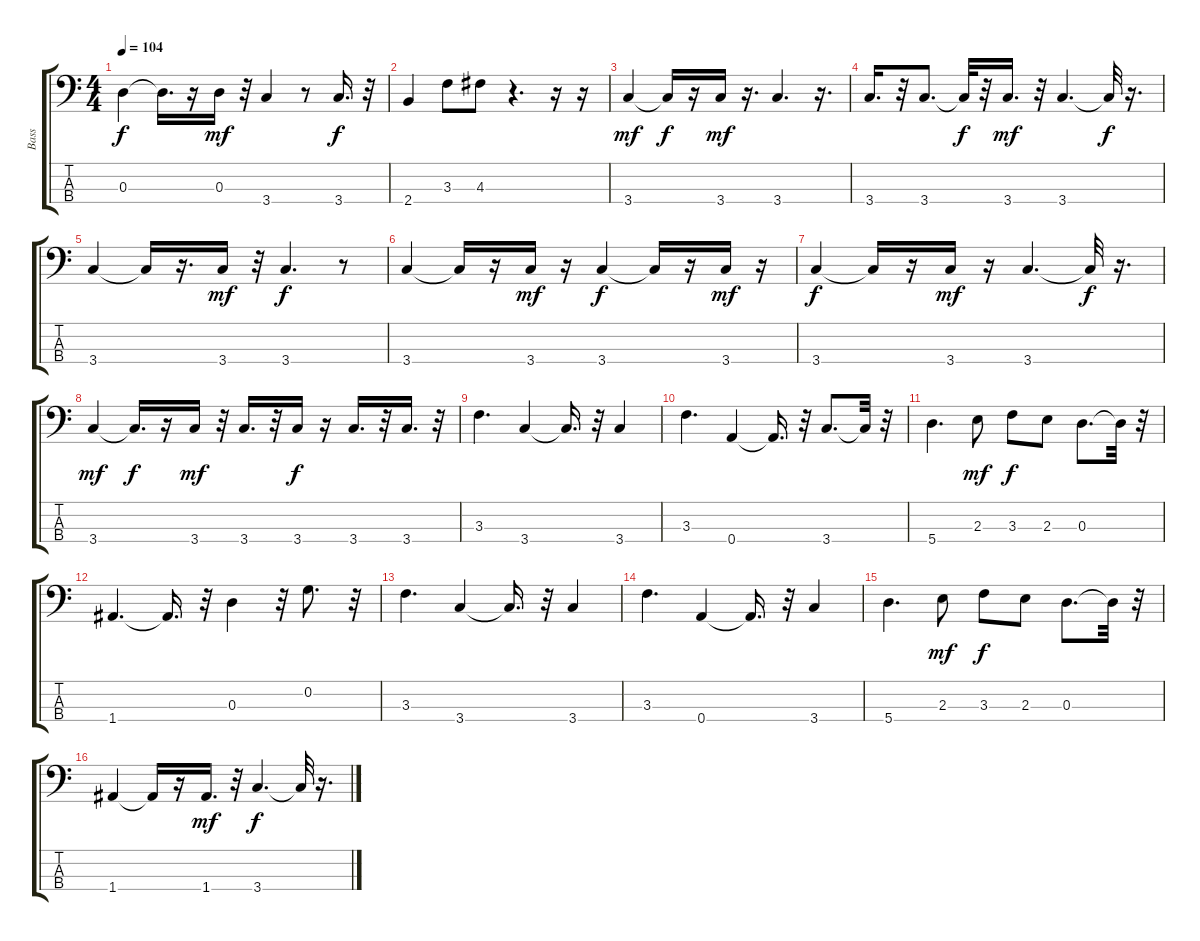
\track ("Bass" "Bass") {instrument electricbassfinger}
\staff {score tabs}
\tuning (C-1 G2 D2 A1) {hide}
\ts (4 4)
\tempo 104
\clef f4
\ks c
0.3.4{dy f} 0.3{t}.16{d} r.16 0.3.16{dy mf} r.32 3.4.4 r.8 3.4.16{d dy f} r.32 |
2.4.4 3.3.8 4.3.8 r.4{d} r.16 r.16 |
3.4.4{dy mf} 3.4{t}.16{dy f} r.16 3.4.16{dy mf} r.16{d} 3.4.4{d} r.16{d} |
3.4.16{d} r.32 3.4.8{d} 3.4{t}.32{dy f} r.32 3.4.16{d dy mf} r.32 3.4.4{d} 3.4{t}.32{dy f} r.16{d} |
3.4.4 3.4{t}.16 r.16{d} 3.4.16{dy mf} r.32 3.4.4{d dy f} r.8 |
3.4.4 3.4{t}.16 r.16 3.4.16{dy mf} r.16 3.4.4{dy f} 3.4{t}.16 r.16 3.4.16{dy mf} r.16 |
3.4.4{dy f} 3.4{t}.16 r.16 3.4.16{dy mf} r.16 3.4.4{d} 3.4{t}.32{dy f} r.16{d} |
3.4.4{dy mf} 3.4{t}.16{d dy f} r.16 3.4.16{dy mf} r.32 3.4.16{d} r.32 3.4.16{dy f} r.16 3.4.16{d} r.32 3.4.16{d} r.32 |
3.3.4{d} 3.4.4 3.4{t}.16{d} r.32 3.4.4 |
3.3.4{d} 0.4.4 0.4{t}.16{d} r.32 3.4.8{d} 3.4{t}.32 r.32 |
5.4.4{d} 2.3.8{dy mf} 3.3.8{dy f} 2.3.8 0.3.8{d} 0.3{t}.32 r.32 |
1.4.4{d} 1.4{t}.16{d} r.32 0.3.4 r.32 0.2.8{d} r.32 |
3.3.4{d} 3.4.4 3.4{t}.16{d} r.32 3.4.4 |
3.3.4{d} 0.4.4 0.4{t}.16{d} r.32 3.4.4 |
5.4.4{d} 2.3.8{dy mf} 3.3.8{dy f} 2.3.8 0.3.8{d} 0.3{t}.32 r.32 |
1.4.4 1.4{t}.16 r.16 1.4.16{d dy mf} r.32 3.4.4{d dy f} 3.4{t}.32 r.16{d}
